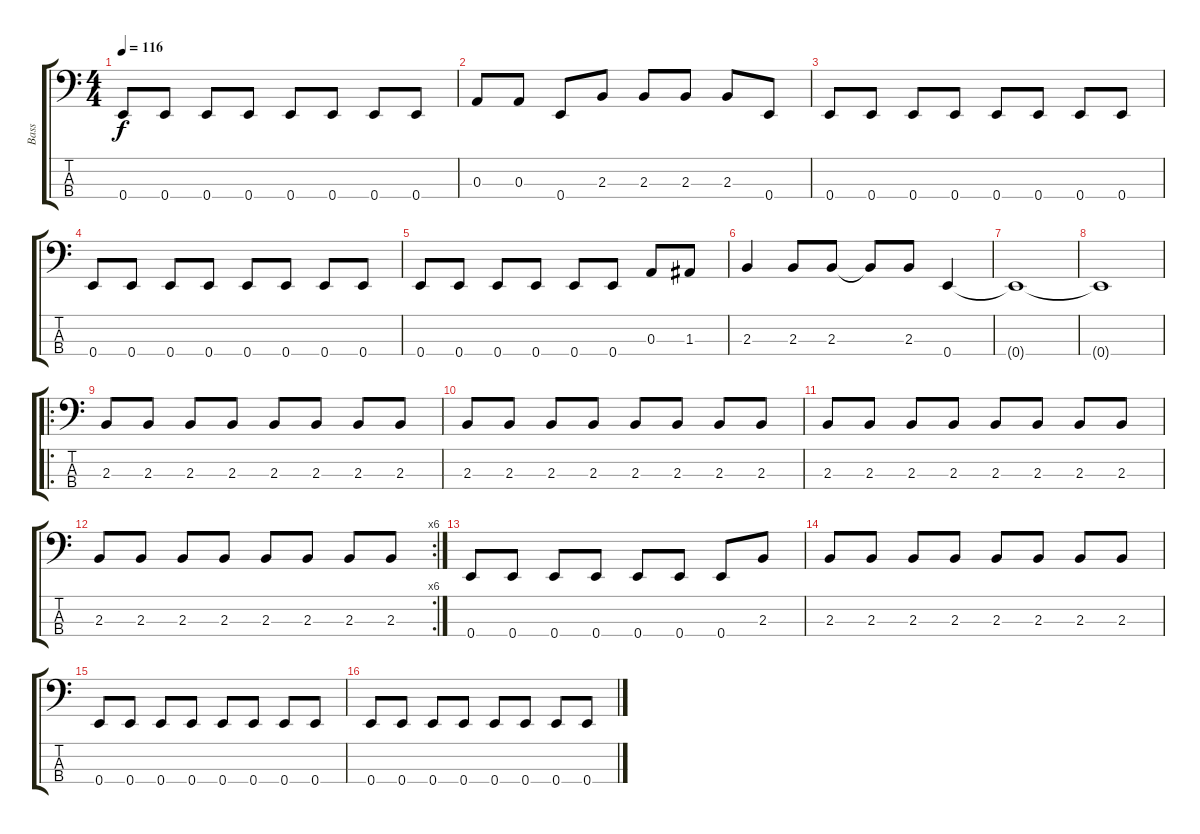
\track ("Bass" "Bass") {instrument electricbasspick}
\staff {score tabs}
\tuning (G2 D2 A1 E1) {hide}
\ts (4 4)
\tempo 116
\clef f4
\ks c
0.4.8{dy f} 0.4.8 0.4.8 0.4.8 0.4.8 0.4.8 0.4.8 0.4.8 |
0.3.8 0.3.8 0.4.8 2.3.8 2.3.8 2.3.8 2.3.8 0.4.8 |
0.4.8 0.4.8 0.4.8 0.4.8 0.4.8 0.4.8 0.4.8 0.4.8 |
0.4.8 0.4.8 0.4.8 0.4.8 0.4.8 0.4.8 0.4.8 0.4.8 |
0.4.8 0.4.8 0.4.8 0.4.8 0.4.8 0.4.8 0.3.8 1.3.8 |
2.3.4 2.3.8 2.3.8 2.3{t}.8 2.3.8 0.4.4 |
0.4{t}.1 |
0.4{t}.1 |
\ro
2.3.8 2.3.8 2.3.8 2.3.8 2.3.8 2.3.8 2.3.8 2.3.8 |
2.3.8 2.3.8 2.3.8 2.3.8 2.3.8 2.3.8 2.3.8 2.3.8 |
2.3.8 2.3.8 2.3.8 2.3.8 2.3.8 2.3.8 2.3.8 2.3.8 |
\rc 6
2.3.8 2.3.8 2.3.8 2.3.8 2.3.8 2.3.8 2.3.8 2.3.8 |
0.4.8 0.4.8 0.4.8 0.4.8 0.4.8 0.4.8 0.4.8 2.3.8 |
2.3.8 2.3.8 2.3.8 2.3.8 2.3.8 2.3.8 2.3.8 2.3.8 |
0.4.8 0.4.8 0.4.8 0.4.8 0.4.8 0.4.8 0.4.8 0.4.8 |
0.4.8 0.4.8 0.4.8 0.4.8 0.4.8 0.4.8 0.4.8 0.4.8
